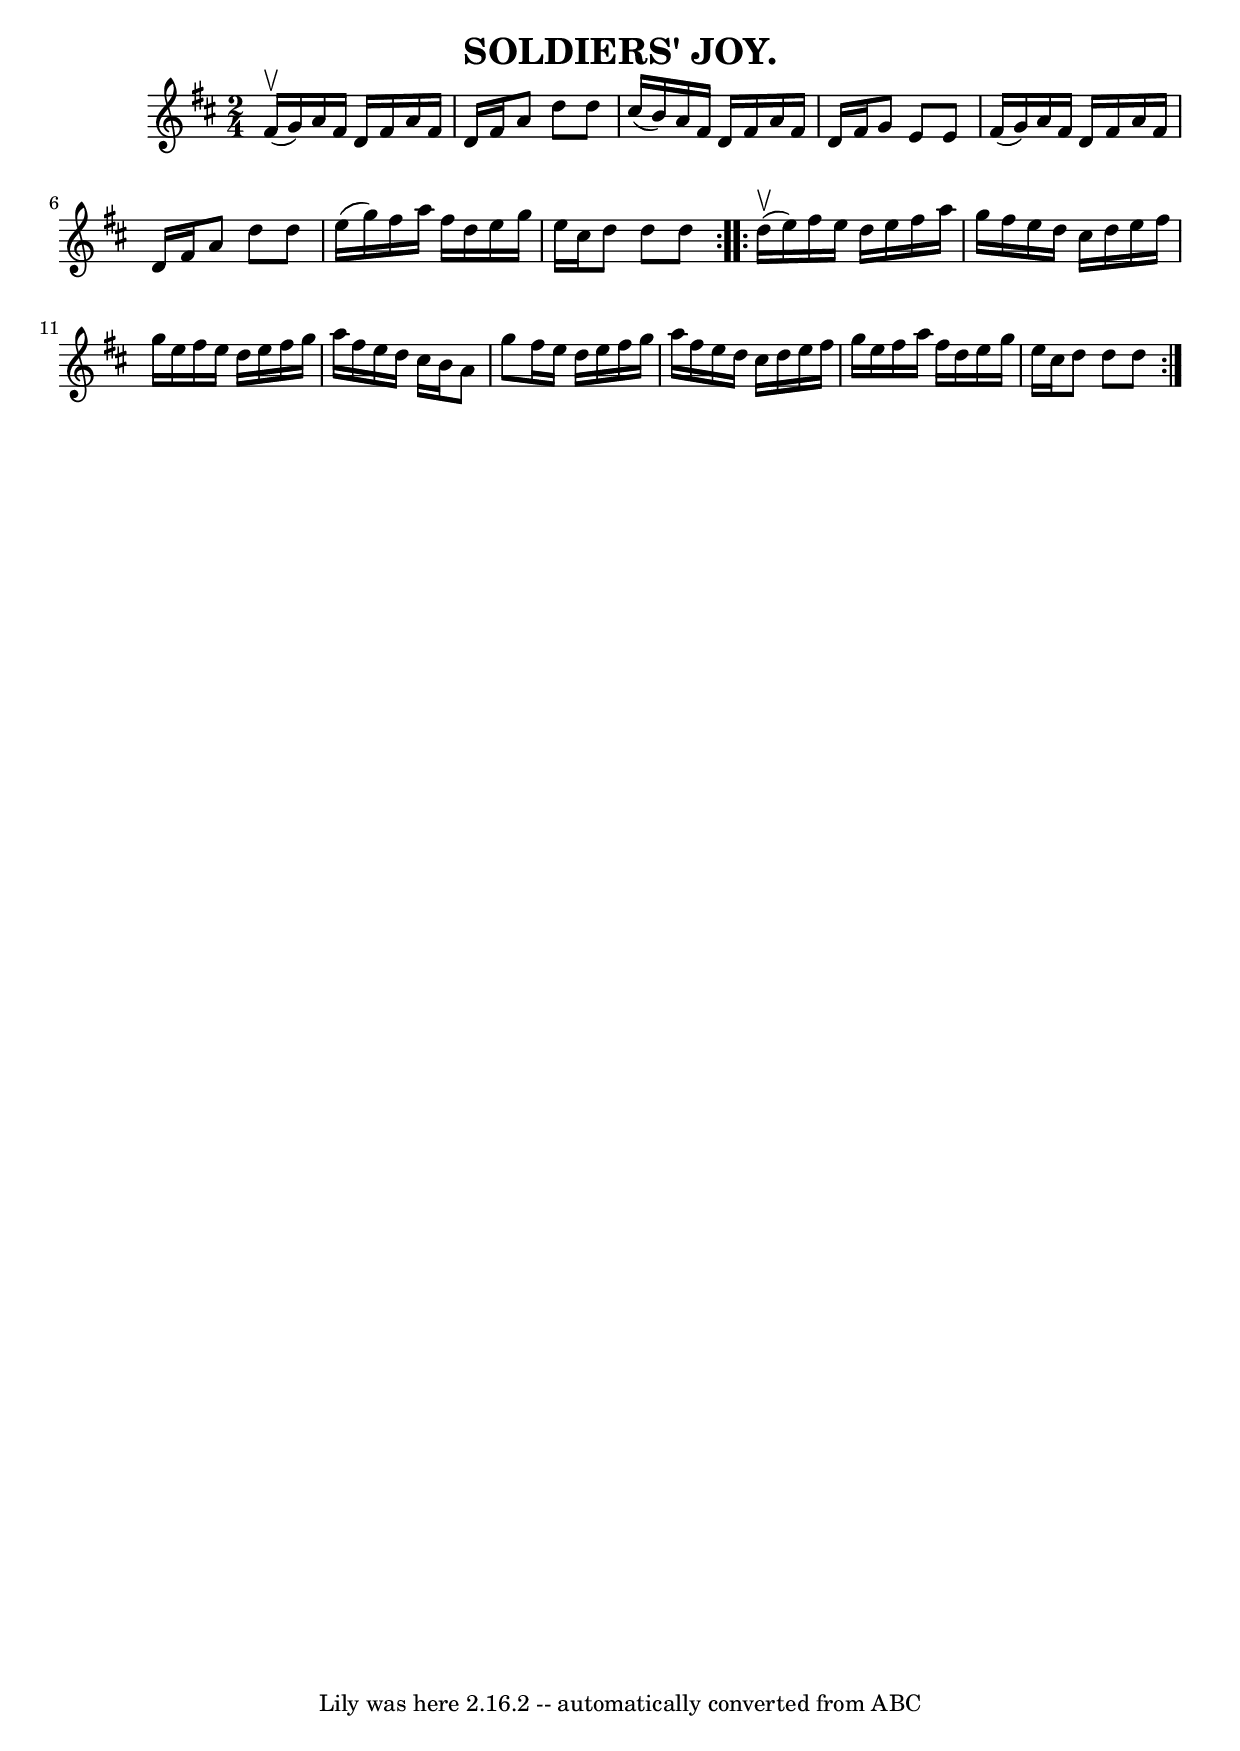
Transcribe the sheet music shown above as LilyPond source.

\version "2.7.40"
\include "Mammoth.ily"
\header {
	book = "Coles pg 24.7"
	crossRefNumber = "1"
	footnotes = "\\\\SOLDIERS' JOY.  [Form a circle, two couples facing].  -- Forward and back\\\\four, turn the opposite.  Balance and turn partners.  Ladies chain. Forward\\\\and back, forward, pass by to next couple."
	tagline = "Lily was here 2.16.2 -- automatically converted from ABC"
	title = "SOLDIERS' JOY."
}
voicedefault =  {
\set Score.defaultBarType = "empty"

\repeat volta 2 {
\time 2/4 \key d \major fis'16 (^\upbow g'16)   |
 a'16    
fis'16 d'16 fis'16 a'16 fis'16 d'16 fis'16    |
 a'8  
 d''8 d''8 cis''16 (b'16)   |
 a'16 fis'16 d'16    
fis'16 a'16 fis'16 d'16 fis'16    |
 g'8 e'8 e'8    
fis'16 (g'16)   |
 a'16 fis'16 d'16 fis'16 a'16    
fis'16 d'16 fis'16    |
 a'8 d''8 d''8 e''16 (g''16  
-)   |
 fis''16 a''16 fis''16 d''16 e''16 g''16 e''16 
 cis''16    |
 d''8 d''8 d''8    }     \repeat volta 2 {     
d''16 (^\upbow e''16)   |
 fis''16 e''16 d''16 e''16    
fis''16 a''16 g''16 fis''16    |
 e''16 d''16 cis''16    
d''16 e''16 fis''16 g''16 e''16    |
 fis''16 e''16    
d''16 e''16 fis''16 g''16 a''16 fis''16    |
 e''16    
d''16 cis''16 b'16 a'8 g''8    |
 fis''16 e''16    
d''16 e''16 fis''16 g''16 a''16 fis''16    |
 e''16    
d''16 cis''16 d''16 e''16 fis''16 g''16 e''16    |
   
fis''16 a''16 fis''16 d''16 e''16 g''16 e''16 cis''16    
|
 d''8 d''8 d''8    }   
}

\score{
    <<

	\context Staff="default"
	{
	    \voicedefault 
	}

    >>
	\layout {
	}
	\midi {}
}
